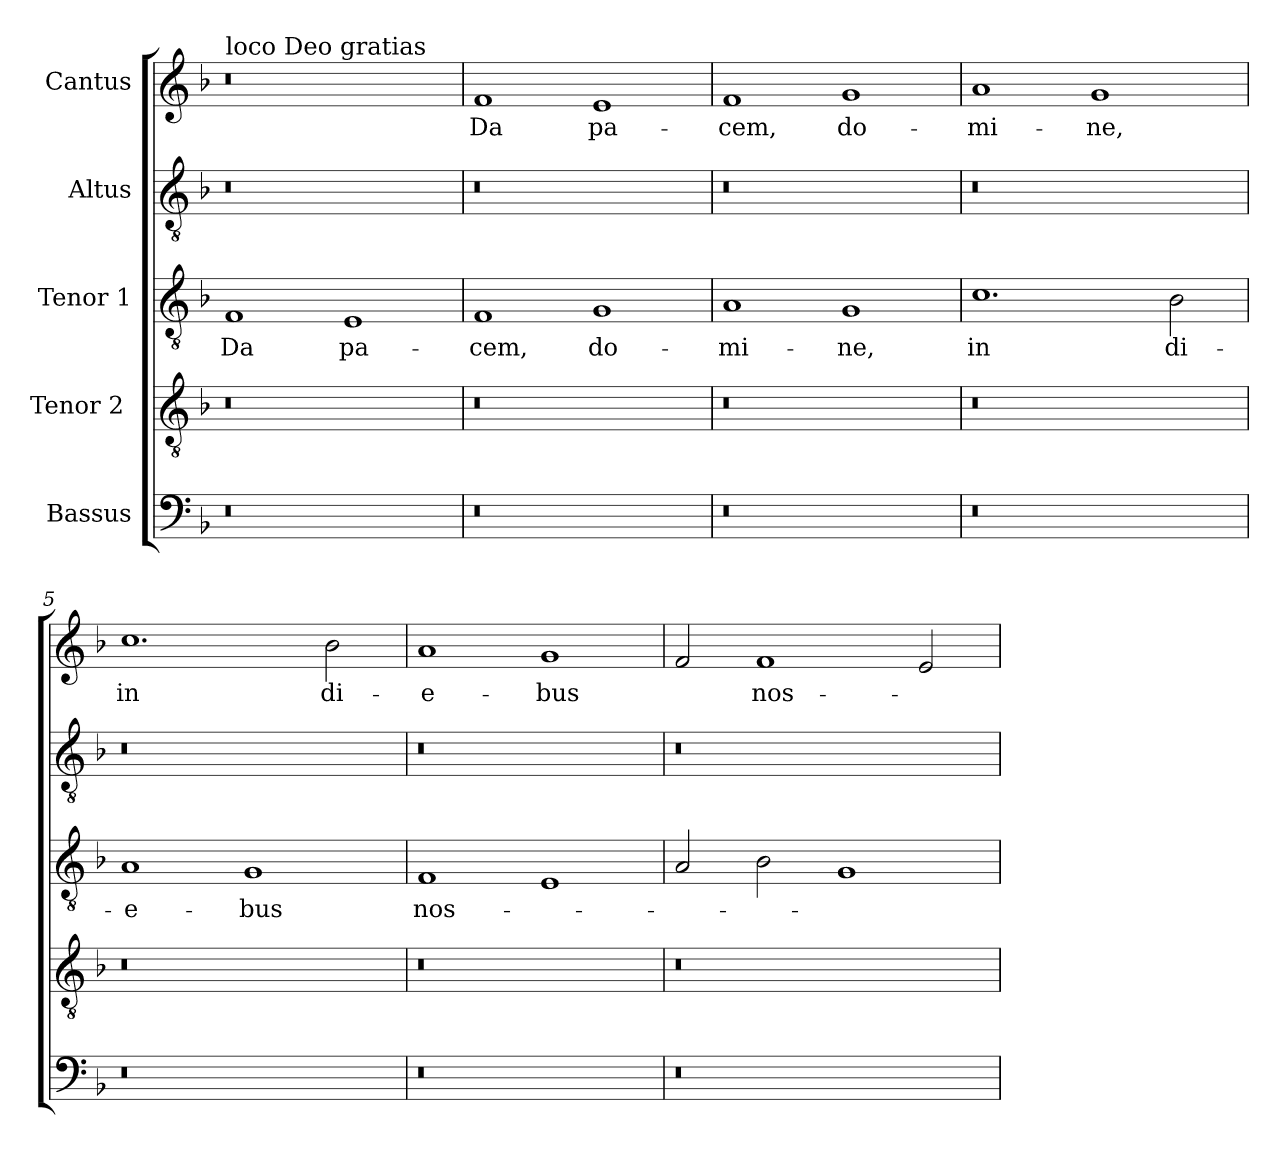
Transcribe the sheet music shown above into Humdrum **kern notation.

**kern	**kern	**kern	**text	**kern	**kern	**text
*part5	*part4	*part3	*part3	*part2	*part1	*part1
*staff5	*staff4	*staff3	*staff3	*staff2	*staff1	*staff1
*I"Bassus	*I"Tenor 2 	*I"Tenor 1	*	*I"Altus	*I"Cantus	*
*clefF4	*clefGv2	*clefGv2	*	*clefGv2	*clefG2	*
*k[b-]	*k[b-]	*k[b-]	*	*k[b-]	*k[b-]	*
*F:	*F:	*F:	*	*F:	*F:	*
=1	=1	=1	=1	=1	=1	=1
!	!	!	!	!	!LO:TX:a:t=loco Deo gratias	!
0r	0r	1F/	Da	0r	0r	.
.	.	1E/	pa-	.	.	.
=2	=2	=2	=2	=2	=2	=2
0r	0r	1F/	-cem,	0r	1f/	Da
.	.	1G/	do-	.	1e/	pa-
=3	=3	=3	=3	=3	=3	=3
0r	0r	1A/	-mi-	0r	1f/	-cem,
.	.	1G/	-ne,	.	1g/	do-
=4	=4	=4	=4	=4	=4	=4
0r	0r	1.c\	in	0r	1a/	-mi-
.	.	.	.	.	1g/	-ne,
.	.	2B-\	di-	.	.	.
=5	=5	=5	=5	=5	=5	=5
0r	0r	1A/	-e-	0r	1.cc\	in
.	.	1G/	-bus	.	.	.
.	.	.	.	.	2b-\	di-
=6	=6	=6	=6	=6	=6	=6
0r	0r	1F/	nos-	0r	1a/	-e-
.	.	1E/	.	.	1g/	-bus
=7	=7	=7	=7	=7	=7	=7
0r	0r	2A/	.	0r	2f/	.
.	.	2B-\	.	.	1f/	nos-
.	.	1G/	.	.	.	.
.	.	.	.	.	2e/	.
=	=	=	=	=	=	=
*-	*-	*-	*-	*-	*-	*-
